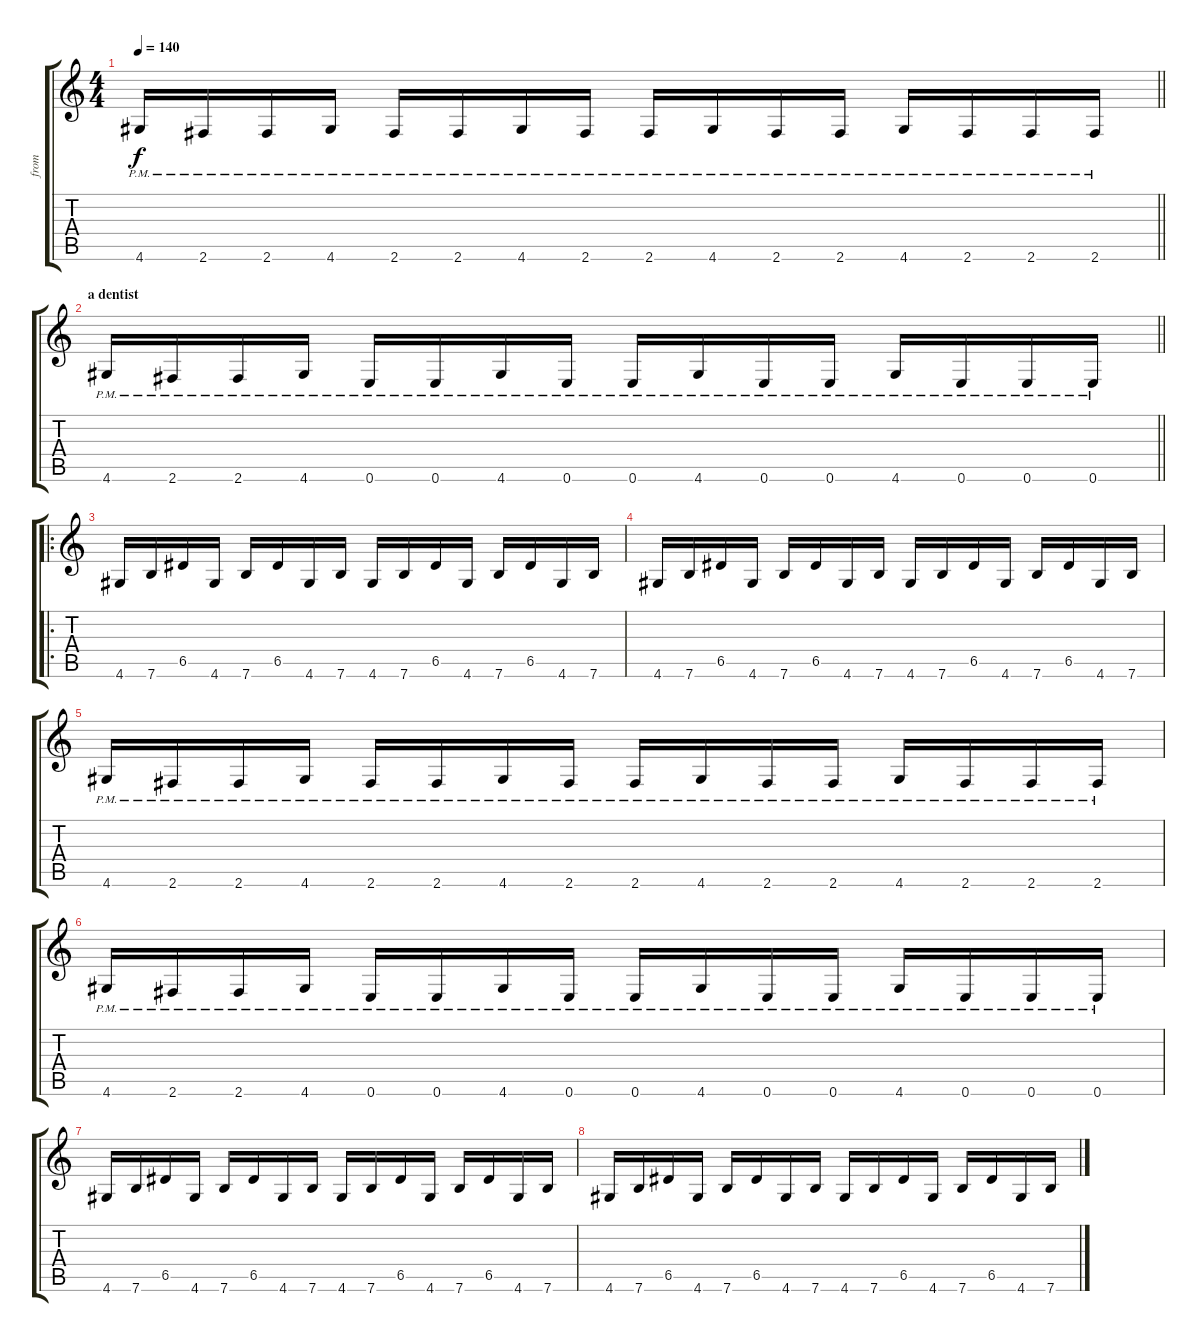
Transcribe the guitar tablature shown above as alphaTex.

\track ("from" "from") {instrument acousticguitarsteel}
\staff {score tabs}
\tuning (E4 B3 G3 D3 A2 E2) {hide}
\ts (4 4)
\tempo 140
\clef g2
\barLineRight lightlight
\ks c
4.6{pm}.16{dy f} 2.6{pm}.16 2.6{pm}.16 4.6{pm}.16 2.6{pm}.16 2.6{pm}.16 4.6{pm}.16 2.6{pm}.16 2.6{pm}.16 4.6{pm}.16 2.6{pm}.16 2.6{pm}.16 4.6{pm}.16 2.6{pm}.16 2.6{pm}.16 2.6{pm}.16 |
\section ("" "a dentist")
\barLineRight lightlight
4.6{pm}.16 2.6{pm}.16 2.6{pm}.16 4.6{pm}.16 0.6{pm}.16 0.6{pm}.16 4.6{pm}.16 0.6{pm}.16 0.6{pm}.16 4.6{pm}.16 0.6{pm}.16 0.6{pm}.16 4.6{pm}.16 0.6{pm}.16 0.6{pm}.16 0.6{pm}.16 |
\ro
4.6.16 7.6.16 6.5.16 4.6.16 7.6.16 6.5.16 4.6.16 7.6.16 4.6.16 7.6.16 6.5.16 4.6.16 7.6.16 6.5.16 4.6.16 7.6.16 |
4.6.16 7.6.16 6.5.16 4.6.16 7.6.16 6.5.16 4.6.16 7.6.16 4.6.16 7.6.16 6.5.16 4.6.16 7.6.16 6.5.16 4.6.16 7.6.16 |
4.6{pm}.16 2.6{pm}.16 2.6{pm}.16 4.6{pm}.16 2.6{pm}.16 2.6{pm}.16 4.6{pm}.16 2.6{pm}.16 2.6{pm}.16 4.6{pm}.16 2.6{pm}.16 2.6{pm}.16 4.6{pm}.16 2.6{pm}.16 2.6{pm}.16 2.6{pm}.16 |
4.6{pm}.16 2.6{pm}.16 2.6{pm}.16 4.6{pm}.16 0.6{pm}.16 0.6{pm}.16 4.6{pm}.16 0.6{pm}.16 0.6{pm}.16 4.6{pm}.16 0.6{pm}.16 0.6{pm}.16 4.6{pm}.16 0.6{pm}.16 0.6{pm}.16 0.6{pm}.16 |
4.6.16 7.6.16 6.5.16 4.6.16 7.6.16 6.5.16 4.6.16 7.6.16 4.6.16 7.6.16 6.5.16 4.6.16 7.6.16 6.5.16 4.6.16 7.6.16 |
4.6.16 7.6.16 6.5.16 4.6.16 7.6.16 6.5.16 4.6.16 7.6.16 4.6.16 7.6.16 6.5.16 4.6.16 7.6.16 6.5.16 4.6.16 7.6.16
